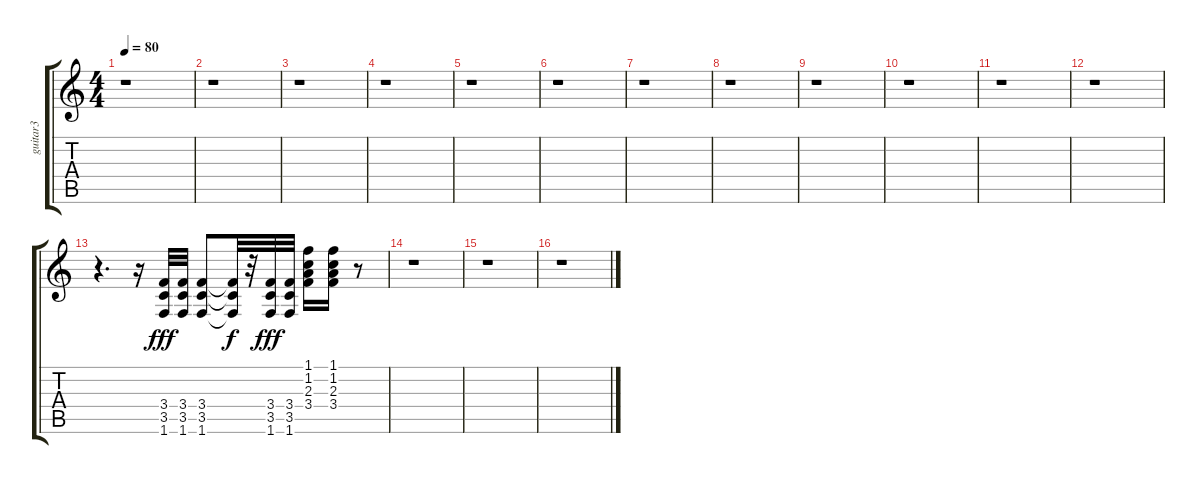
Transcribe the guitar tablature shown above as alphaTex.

\track ("guitar3" "guitar3") {instrument acousticguitarsteel}
\staff {score tabs}
\tuning (E4 B3 G3 D3 A2 E2) {hide}
\ts (4 4)
\tempo 80
\clef g2
\ks c
r.1{dy ff} |
r.1 |
r.1 |
r.1 |
r.1 |
r.1 |
r.1 |
r.1 |
r.1 |
r.1 |
r.1 |
r.1 |
r.4{d} r.16 (3.4 3.5 1.6).32{dy fff} (3.4 3.5 1.6).32 (3.4 3.5 1.6).8 (3.4{t} 3.5{t} 1.6{t}).32{dy f} r.32 (3.4 3.5 1.6).32{dy fff} (3.4 3.5 1.6).32 (1.1 1.2 2.3 3.4).16 (1.1 1.2 2.3 3.4).16 r.8 |
r.1 |
r.1 |
r.1
